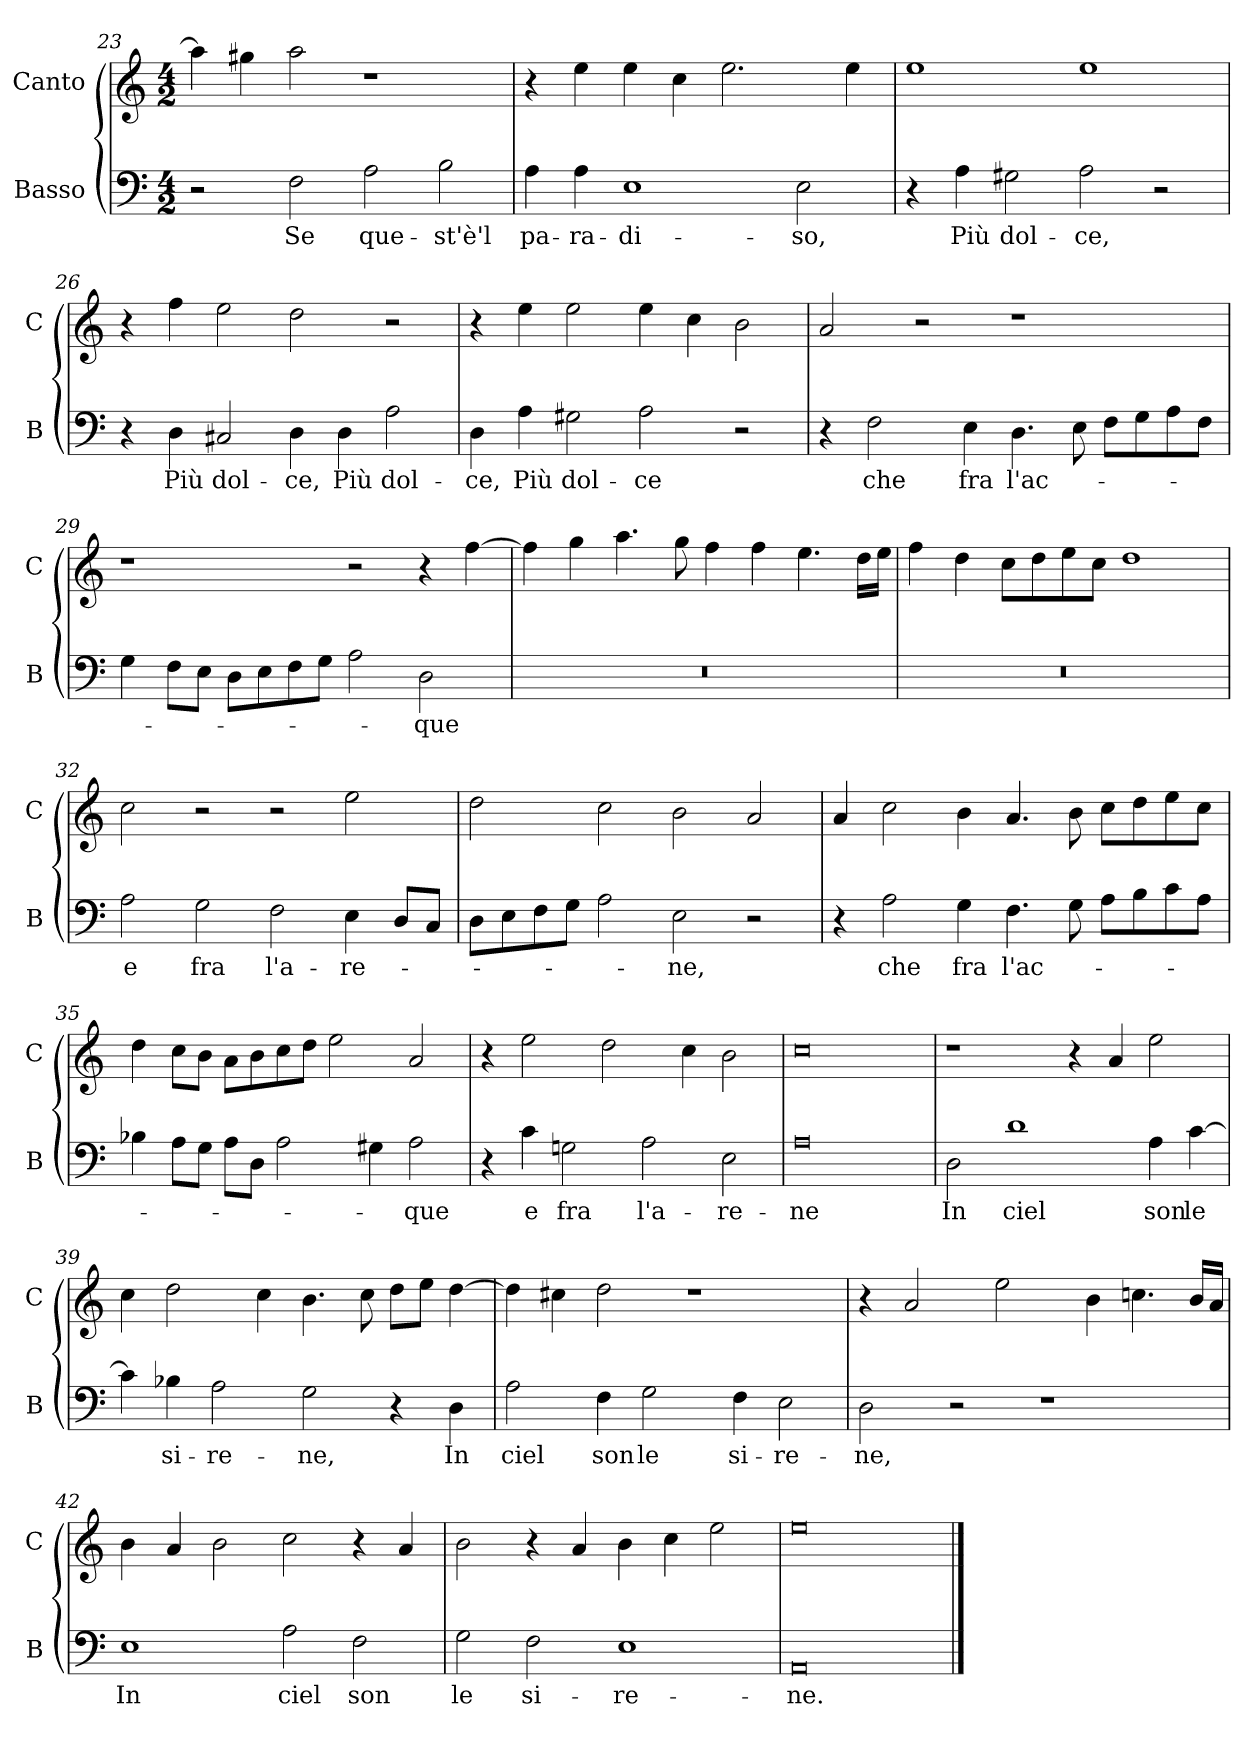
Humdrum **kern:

**kern	**text	**kern
*part2	*part2	*part1
*staff2	*staff2	*staff1
*I"Basso	*	*I"Canto
*I'B	*	*I'C
*clefF4	*	*clefG2
*k[]	*	*k[]
*M4/2	*	*M4/2
=23	=23	=23
2r	.	4aa]
.	.	4gg#X
2F	Se	2aa
2A	que-	1r
2B	-st'è'l	.
=24	=24	=24
4A	pa-	4r
4A	-ra-	4ee
1E	-di-	4ee
.	.	4cc
.	.	2.ee
2E	-so,	.
.	.	4ee
=25	=25	=25
4r	.	1ee
4A	Più	.
2G#X	dol-	.
2A	-ce,	1ee
2r	.	.
=26	=26	=26
4r	.	4r
4D	Più	4ff
2C#X	dol-	2ee
4D	-ce,	2dd
4D	Più	.
2A	dol-	2r
=27	=27	=27
4D	-ce,	4r
4A	Più	4ee
2G#X	dol-	2ee
2A	-ce	4ee
.	.	4cc
2r	.	2b
=28	=28	=28
4r	.	2a
2F	che	.
.	.	2r
4E	fra	.
4.D	l'ac-	1r
8E	.	.
8FL	.	.
8G	.	.
8A	.	.
8FJ	.	.
=29	=29	=29
4G	.	1r
8FL	.	.
8EJ	.	.
8DL	.	.
8E	.	.
8F	.	.
8GJ	.	.
2A	.	2r
2D	-que	4r
.	.	[4ff
=30	=30	=30
0r	.	4ff]
.	.	4gg
.	.	4.aa
.	.	8gg
.	.	4ff
.	.	4ff
.	.	4.ee
.	.	16ddLL
.	.	16eeJJ
=31	=31	=31
0r	.	4ff
.	.	4dd
.	.	8ccL
.	.	8dd
.	.	8ee
.	.	8ccJ
.	.	1dd
=32	=32	=32
2A	e	2cc
2G	fra	2r
2F	l'a-	2r
4E	-re-	2ee
8DL	.	.
8CJ	.	.
=33	=33	=33
8DL	.	2dd
8E	.	.
8F	.	.
8GJ	.	.
2A	.	2cc
2E	-ne,	2b
2r	.	2a
=34	=34	=34
4r	.	4a
2A	che	2cc
4G	fra	4b
4.F	l'ac-	4.a
8G	.	8b
8AL	.	8ccL
8B	.	8dd
8c	.	8ee
8AJ	.	8ccJ
=35	=35	=35
4B-X	.	4dd
8AL	.	8ccL
8GJ	.	8bJ
8AL	.	8aL
8DJ	.	8b
2A	.	8cc
.	.	8ddJ
.	.	2ee
4G#X	.	.
2A	-que	2a
=36	=36	=36
4r	.	4r
4c	e	2ee
2Gn	fra	.
.	.	2dd
2A	l'a-	.
.	.	4cc
2E	-re-	2b
=37	=37	=37
0A	-ne	0cc
=38	=38	=38
2D	In	1r
1d	ciel	.
.	.	4r
.	.	4a
4A	son	2ee
[4c	le	.
=39	=39	=39
4c]	.	4cc
4B-X	si-	2dd
2A	-re-	.
.	.	4cc
2G	-ne,	4.b
.	.	8cc
4r	.	8ddL
.	.	8eeJ
4D	In	[4dd
=40	=40	=40
2A	ciel	4dd]
.	.	4cc#X
4F	son	2dd
2G	le	.
.	.	1r
4F	si-	.
2E	-re-	.
=41	=41	=41
2D	-ne,	4r
.	.	2a
2r	.	.
.	.	2ee
1r	.	.
.	.	4b
.	.	4.ccn
.	.	16bLL
.	.	16aJJ
=42	=42	=42
1E	In	4b
.	.	4a
.	.	2b
2A	ciel	2cc
2F	son	4r
.	.	4a
=43	=43	=43
2G	le	2b
2F	si-	4r
.	.	4a
1E	-re-	4b
.	.	4cc
.	.	2ee
=44	=44	=44
0AA	-ne.	0ee
==	==	==
*-	*-	*-
